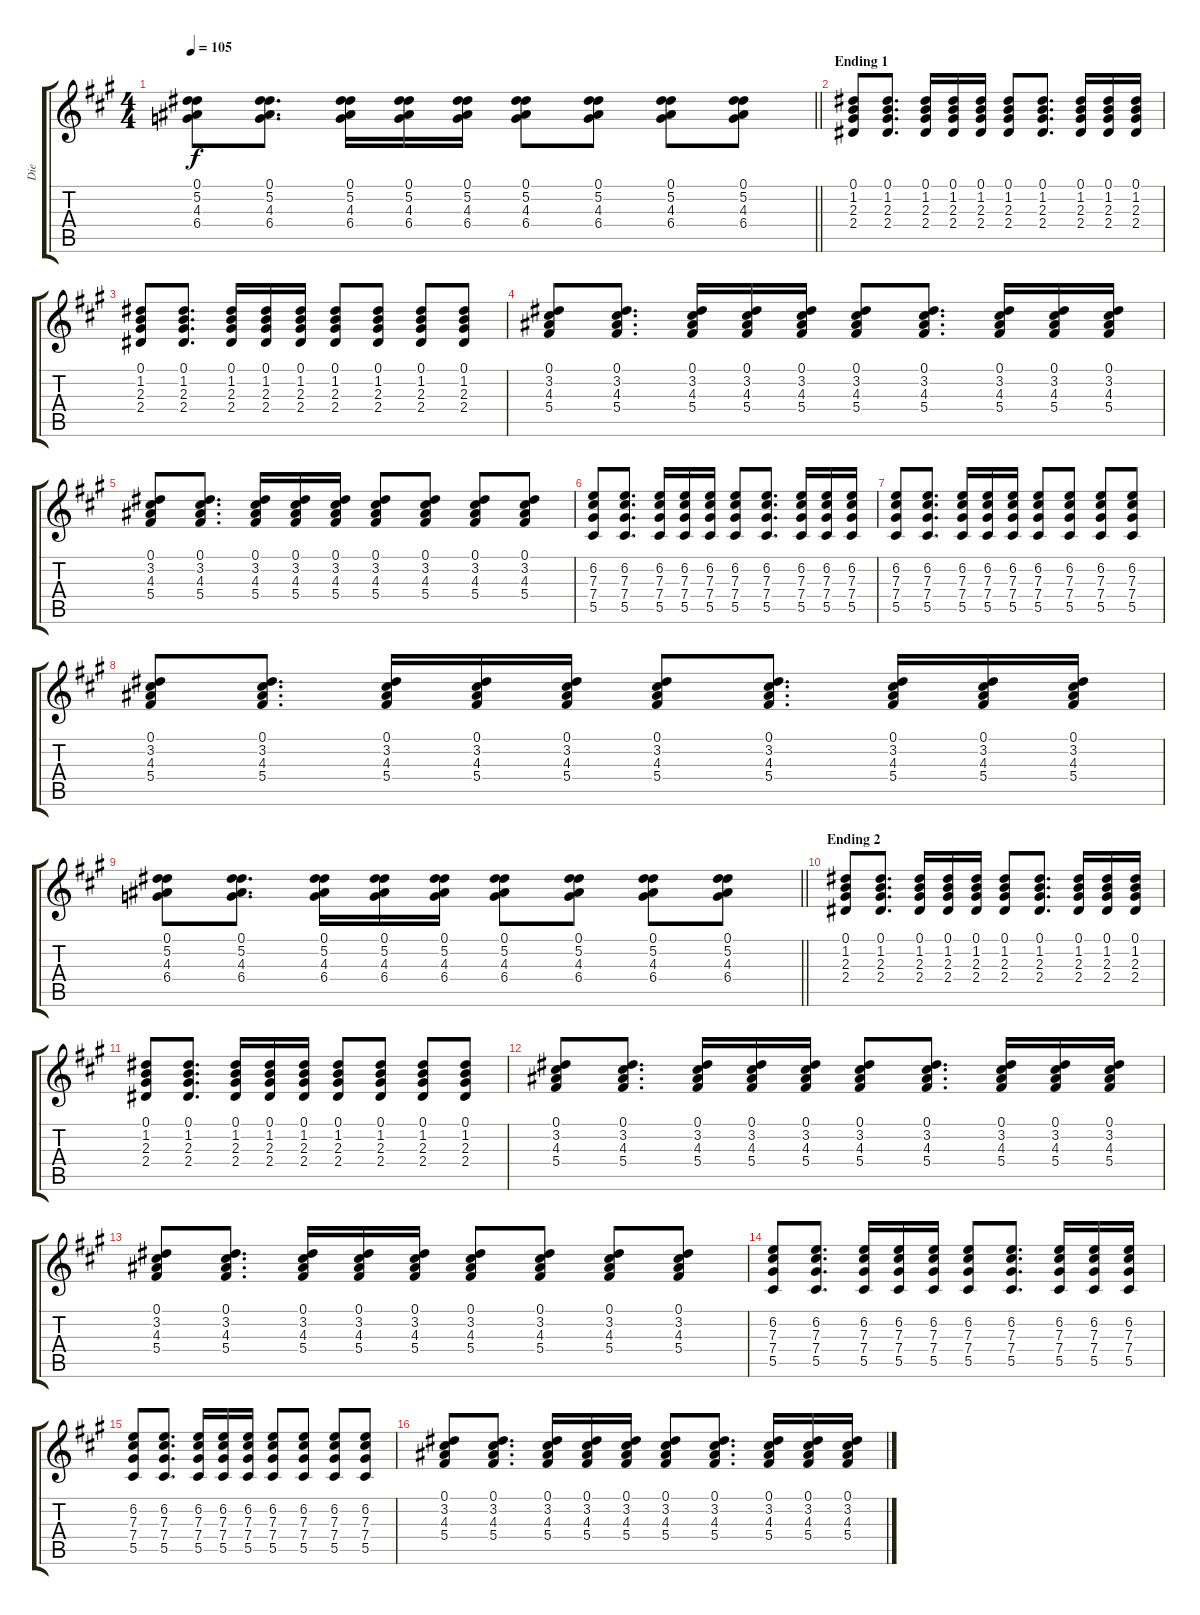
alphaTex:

\track ("Die" "Die") {instrument acousticguitarsteel}
\staff {score tabs}
\tuning (Eb4 Bb3 Gb3 Db3 Ab2 Db2) {hide}
\ts (4 4)
\tempo 105
\clef g2
\barLineRight lightlight
\ks f#minor
(0.1 5.2 4.3 6.4).8{dy f} (0.1 5.2 4.3 6.4).8{d} (0.1 5.2 4.3 6.4).16 (0.1 5.2 4.3 6.4).16 (0.1 5.2 4.3 6.4).16 (0.1 5.2 4.3 6.4).8 (0.1 5.2 4.3 6.4).8 (0.1 5.2 4.3 6.4).8 (0.1 5.2 4.3 6.4).8 |
\section ("" "Ending 1")
(0.1 1.2 2.3 2.4).8 (0.1 1.2 2.3 2.4).8{d} (0.1 1.2 2.3 2.4).16 (0.1 1.2 2.3 2.4).16 (0.1 1.2 2.3 2.4).16 (0.1 1.2 2.3 2.4).8 (0.1 1.2 2.3 2.4).8{d} (0.1 1.2 2.3 2.4).16 (0.1 1.2 2.3 2.4).16 (0.1 1.2 2.3 2.4).16 |
(0.1 1.2 2.3 2.4).8 (0.1 1.2 2.3 2.4).8{d} (0.1 1.2 2.3 2.4).16 (0.1 1.2 2.3 2.4).16 (0.1 1.2 2.3 2.4).16 (0.1 1.2 2.3 2.4).8 (0.1 1.2 2.3 2.4).8 (0.1 1.2 2.3 2.4).8 (0.1 1.2 2.3 2.4).8 |
(0.1 3.2 4.3 5.4).8 (0.1 3.2 4.3 5.4).8{d} (0.1 3.2 4.3 5.4).16 (0.1 3.2 4.3 5.4).16 (0.1 3.2 4.3 5.4).16 (0.1 3.2 4.3 5.4).8 (0.1 3.2 4.3 5.4).8{d} (0.1 3.2 4.3 5.4).16 (0.1 3.2 4.3 5.4).16 (0.1 3.2 4.3 5.4).16 |
(0.1 3.2 4.3 5.4).8 (0.1 3.2 4.3 5.4).8{d} (0.1 3.2 4.3 5.4).16 (0.1 3.2 4.3 5.4).16 (0.1 3.2 4.3 5.4).16 (0.1 3.2 4.3 5.4).8 (0.1 3.2 4.3 5.4).8 (0.1 3.2 4.3 5.4).8 (0.1 3.2 4.3 5.4).8 |
(6.2 7.3 7.4 5.5).8 (6.2 7.3 7.4 5.5).8{d} (6.2 7.3 7.4 5.5).16 (6.2 7.3 7.4 5.5).16 (6.2 7.3 7.4 5.5).16 (6.2 7.3 7.4 5.5).8 (6.2 7.3 7.4 5.5).8{d} (6.2 7.3 7.4 5.5).16 (6.2 7.3 7.4 5.5).16 (6.2 7.3 7.4 5.5).16 |
(6.2 7.3 7.4 5.5).8 (6.2 7.3 7.4 5.5).8{d} (6.2 7.3 7.4 5.5).16 (6.2 7.3 7.4 5.5).16 (6.2 7.3 7.4 5.5).16 (6.2 7.3 7.4 5.5).8 (6.2 7.3 7.4 5.5).8 (6.2 7.3 7.4 5.5).8 (6.2 7.3 7.4 5.5).8 |
(0.1 3.2 4.3 5.4).8 (0.1 3.2 4.3 5.4).8{d} (0.1 3.2 4.3 5.4).16 (0.1 3.2 4.3 5.4).16 (0.1 3.2 4.3 5.4).16 (0.1 3.2 4.3 5.4).8 (0.1 3.2 4.3 5.4).8{d} (0.1 3.2 4.3 5.4).16 (0.1 3.2 4.3 5.4).16 (0.1 3.2 4.3 5.4).16 |
\barLineRight lightlight
(0.1 5.2 4.3 6.4).8 (0.1 5.2 4.3 6.4).8{d} (0.1 5.2 4.3 6.4).16 (0.1 5.2 4.3 6.4).16 (0.1 5.2 4.3 6.4).16 (0.1 5.2 4.3 6.4).8 (0.1 5.2 4.3 6.4).8 (0.1 5.2 4.3 6.4).8 (0.1 5.2 4.3 6.4).8 |
\section ("" "Ending 2")
(0.1 1.2 2.3 2.4).8 (0.1 1.2 2.3 2.4).8{d} (0.1 1.2 2.3 2.4).16 (0.1 1.2 2.3 2.4).16 (0.1 1.2 2.3 2.4).16 (0.1 1.2 2.3 2.4).8 (0.1 1.2 2.3 2.4).8{d} (0.1 1.2 2.3 2.4).16 (0.1 1.2 2.3 2.4).16 (0.1 1.2 2.3 2.4).16 |
(0.1 1.2 2.3 2.4).8 (0.1 1.2 2.3 2.4).8{d} (0.1 1.2 2.3 2.4).16 (0.1 1.2 2.3 2.4).16 (0.1 1.2 2.3 2.4).16 (0.1 1.2 2.3 2.4).8 (0.1 1.2 2.3 2.4).8 (0.1 1.2 2.3 2.4).8 (0.1 1.2 2.3 2.4).8 |
(0.1 3.2 4.3 5.4).8 (0.1 3.2 4.3 5.4).8{d} (0.1 3.2 4.3 5.4).16 (0.1 3.2 4.3 5.4).16 (0.1 3.2 4.3 5.4).16 (0.1 3.2 4.3 5.4).8 (0.1 3.2 4.3 5.4).8{d} (0.1 3.2 4.3 5.4).16 (0.1 3.2 4.3 5.4).16 (0.1 3.2 4.3 5.4).16 |
(0.1 3.2 4.3 5.4).8 (0.1 3.2 4.3 5.4).8{d} (0.1 3.2 4.3 5.4).16 (0.1 3.2 4.3 5.4).16 (0.1 3.2 4.3 5.4).16 (0.1 3.2 4.3 5.4).8 (0.1 3.2 4.3 5.4).8 (0.1 3.2 4.3 5.4).8 (0.1 3.2 4.3 5.4).8 |
(6.2 7.3 7.4 5.5).8 (6.2 7.3 7.4 5.5).8{d} (6.2 7.3 7.4 5.5).16 (6.2 7.3 7.4 5.5).16 (6.2 7.3 7.4 5.5).16 (6.2 7.3 7.4 5.5).8 (6.2 7.3 7.4 5.5).8{d} (6.2 7.3 7.4 5.5).16 (6.2 7.3 7.4 5.5).16 (6.2 7.3 7.4 5.5).16 |
(6.2 7.3 7.4 5.5).8 (6.2 7.3 7.4 5.5).8{d} (6.2 7.3 7.4 5.5).16 (6.2 7.3 7.4 5.5).16 (6.2 7.3 7.4 5.5).16 (6.2 7.3 7.4 5.5).8 (6.2 7.3 7.4 5.5).8 (6.2 7.3 7.4 5.5).8 (6.2 7.3 7.4 5.5).8 |
(0.1 3.2 4.3 5.4).8 (0.1 3.2 4.3 5.4).8{d} (0.1 3.2 4.3 5.4).16 (0.1 3.2 4.3 5.4).16 (0.1 3.2 4.3 5.4).16 (0.1 3.2 4.3 5.4).8 (0.1 3.2 4.3 5.4).8{d} (0.1 3.2 4.3 5.4).16 (0.1 3.2 4.3 5.4).16 (0.1 3.2 4.3 5.4).16
